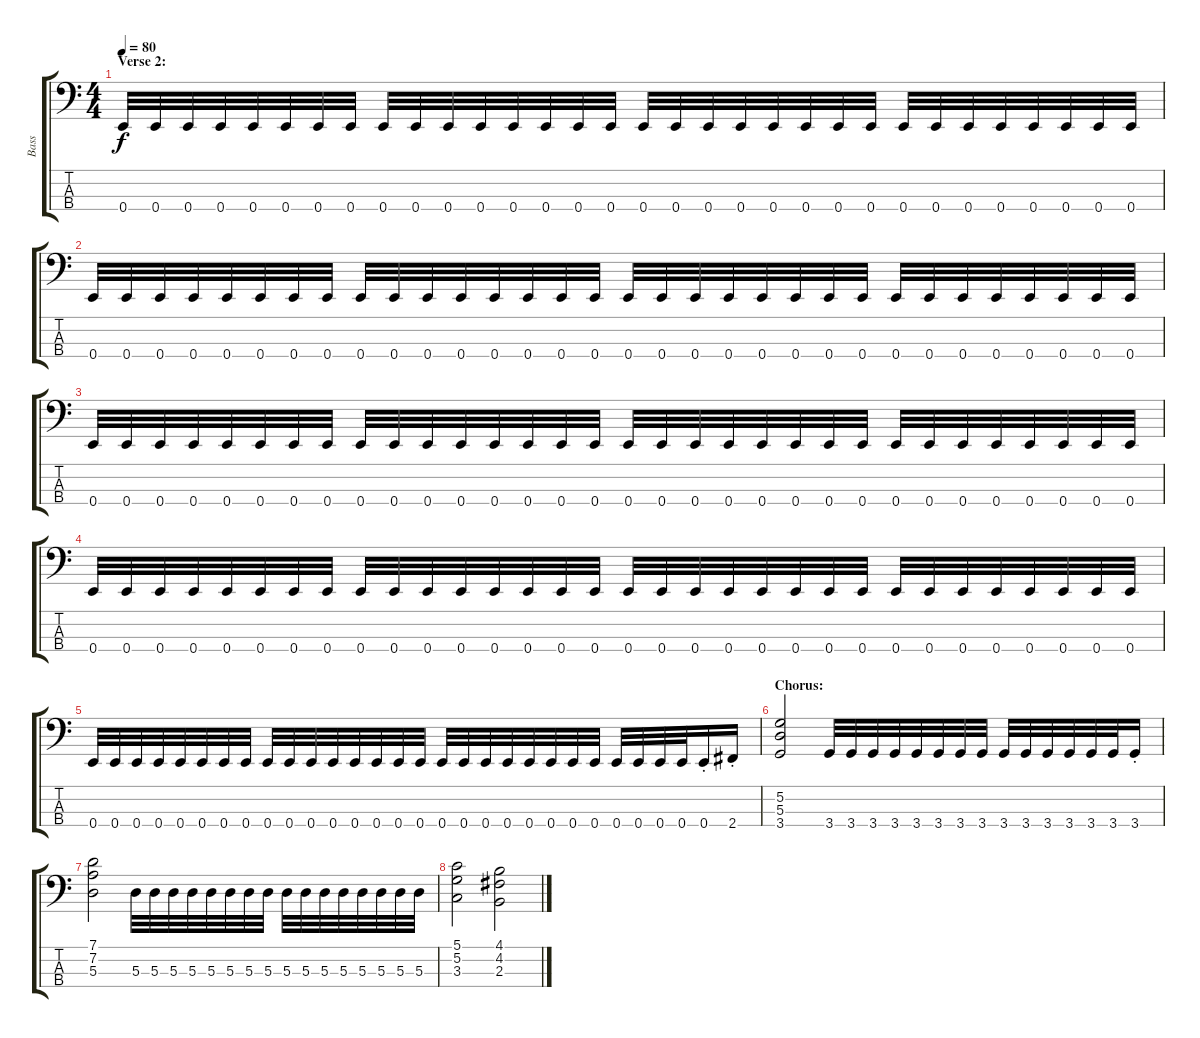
\track ("Bass" "Bass") {instrument slapbass2}
\staff {score tabs}
\tuning (G2 D2 A1 E1) {hide}
\ts (4 4)
\section ("" "Verse 2:")
\tempo 80
\clef f4
\ks c
0.4.32{dy f} 0.4.32 0.4.32 0.4.32 0.4.32 0.4.32 0.4.32 0.4.32 0.4.32 0.4.32 0.4.32 0.4.32 0.4.32 0.4.32 0.4.32 0.4.32 0.4.32 0.4.32 0.4.32 0.4.32 0.4.32 0.4.32 0.4.32 0.4.32 0.4.32 0.4.32 0.4.32 0.4.32 0.4.32 0.4.32 0.4.32 0.4.32 |
0.4.32 0.4.32 0.4.32 0.4.32 0.4.32 0.4.32 0.4.32 0.4.32 0.4.32 0.4.32 0.4.32 0.4.32 0.4.32 0.4.32 0.4.32 0.4.32 0.4.32 0.4.32 0.4.32 0.4.32 0.4.32 0.4.32 0.4.32 0.4.32 0.4.32 0.4.32 0.4.32 0.4.32 0.4.32 0.4.32 0.4.32 0.4.32 |
0.4.32 0.4.32 0.4.32 0.4.32 0.4.32 0.4.32 0.4.32 0.4.32 0.4.32 0.4.32 0.4.32 0.4.32 0.4.32 0.4.32 0.4.32 0.4.32 0.4.32 0.4.32 0.4.32 0.4.32 0.4.32 0.4.32 0.4.32 0.4.32 0.4.32 0.4.32 0.4.32 0.4.32 0.4.32 0.4.32 0.4.32 0.4.32 |
0.4.32 0.4.32 0.4.32 0.4.32 0.4.32 0.4.32 0.4.32 0.4.32 0.4.32 0.4.32 0.4.32 0.4.32 0.4.32 0.4.32 0.4.32 0.4.32 0.4.32 0.4.32 0.4.32 0.4.32 0.4.32 0.4.32 0.4.32 0.4.32 0.4.32 0.4.32 0.4.32 0.4.32 0.4.32 0.4.32 0.4.32 0.4.32 |
0.4.32 0.4.32 0.4.32 0.4.32 0.4.32 0.4.32 0.4.32 0.4.32 0.4.32 0.4.32 0.4.32 0.4.32 0.4.32 0.4.32 0.4.32 0.4.32 0.4.32 0.4.32 0.4.32 0.4.32 0.4.32 0.4.32 0.4.32 0.4.32 0.4.32 0.4.32 0.4.32 0.4.32 0.4{st}.16 2.4{st}.16 |
\section ("" "Chorus:")
(5.2 5.3 3.4).2 3.4.32 3.4.32 3.4.32 3.4.32 3.4.32 3.4.32 3.4.32 3.4.32 3.4.32 3.4.32 3.4.32 3.4.32 3.4.32 3.4.32 3.4{st}.16 |
(7.1 7.2 5.3).2 5.3.32 5.3.32 5.3.32 5.3.32 5.3.32 5.3.32 5.3.32 5.3.32 5.3.32 5.3.32 5.3.32 5.3.32 5.3.32 5.3.32 5.3.32 5.3.32 |
(5.1 5.2 3.3).2 (4.1 4.2 2.3).2
